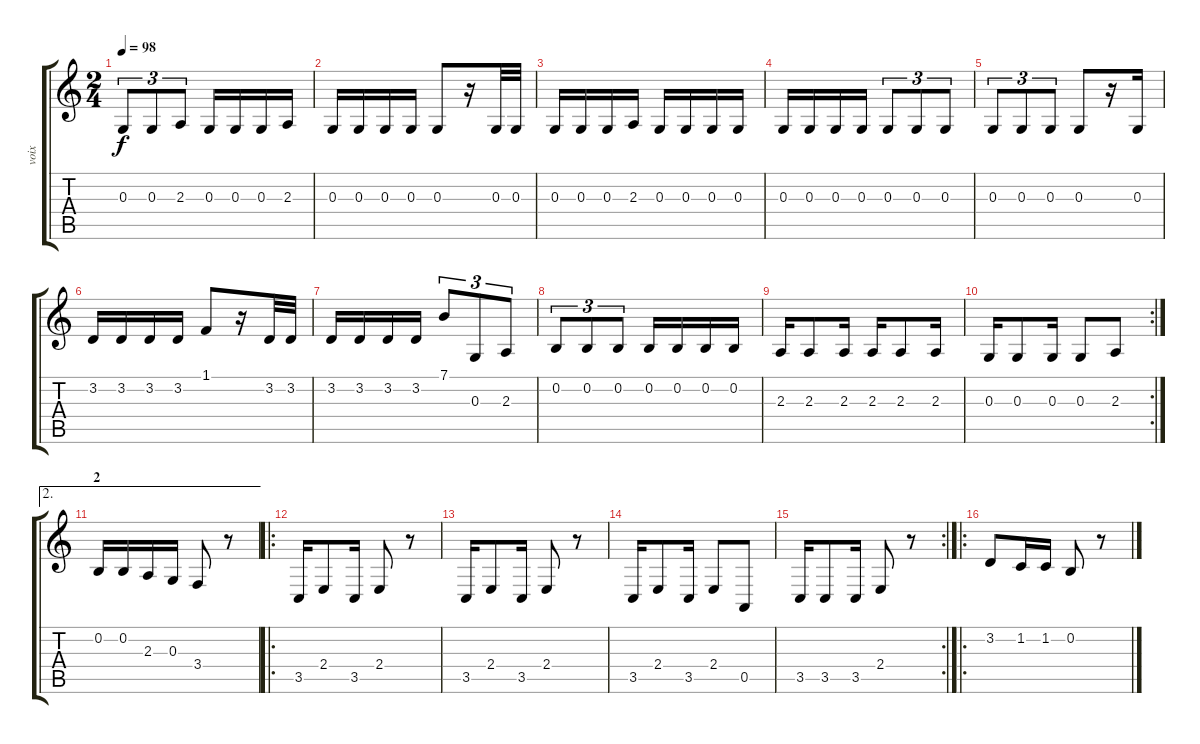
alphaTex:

\track ("voix" "voix") {instrument acousticgrandpiano}
\staff {score tabs}
\tuning (E4 B3 G3 D3 A2 E2) {hide}
\ts (2 4)
\tempo 98
\clef g2
\ks c
0.3.8{tu (3 2) dy f} 0.3.8{tu (3 2)} 2.3.8{tu (3 2)} 0.3.16 0.3.16 0.3.16 2.3.16 |
0.3.16 0.3.16 0.3.16 0.3.16 0.3.8 r.16 0.3.32 0.3.32 |
0.3.16 0.3.16 0.3.16 2.3.16 0.3.16 0.3.16 0.3.16 0.3.16 |
0.3.16 0.3.16 0.3.16 0.3.16 0.3.8{tu (3 2)} 0.3.8{tu (3 2)} 0.3.8{tu (3 2)} |
0.3.8{tu (3 2)} 0.3.8{tu (3 2)} 0.3.8{tu (3 2)} 0.3.8 r.16 0.3.16 |
3.2.16 3.2.16 3.2.16 3.2.16 1.1.8 r.16 3.2.32 3.2.32 |
3.2.16 3.2.16 3.2.16 3.2.16 7.1.8{tu (3 2)} 0.3.8{tu (3 2)} 2.3.8{tu (3 2)} |
0.2.8{tu (3 2)} 0.2.8{tu (3 2)} 0.2.8{tu (3 2)} 0.2.16 0.2.16 0.2.16 0.2.16 |
2.3.16 2.3.8 2.3.16 2.3.16 2.3.8 2.3.16 |
\rc 2
0.3.16 0.3.8 0.3.16 0.3.8 2.3.8 |
\ae 2
\section ("" "2")
0.2.16 0.2.16 2.3.16 0.3.16 3.4.8 r.8 |
\ro
3.5.16 2.4.8 3.5.16 2.4.8 r.8 |
3.5.16 2.4.8 3.5.16 2.4.8 r.8 |
3.5.16 2.4.8 3.5.16 2.4.8 0.5.8 |
\rc 2
3.5.16 3.5.8 3.5.16 2.4.8 r.8 |
\ro
3.2.8 1.2.16 1.2.16 0.2.8 r.8
